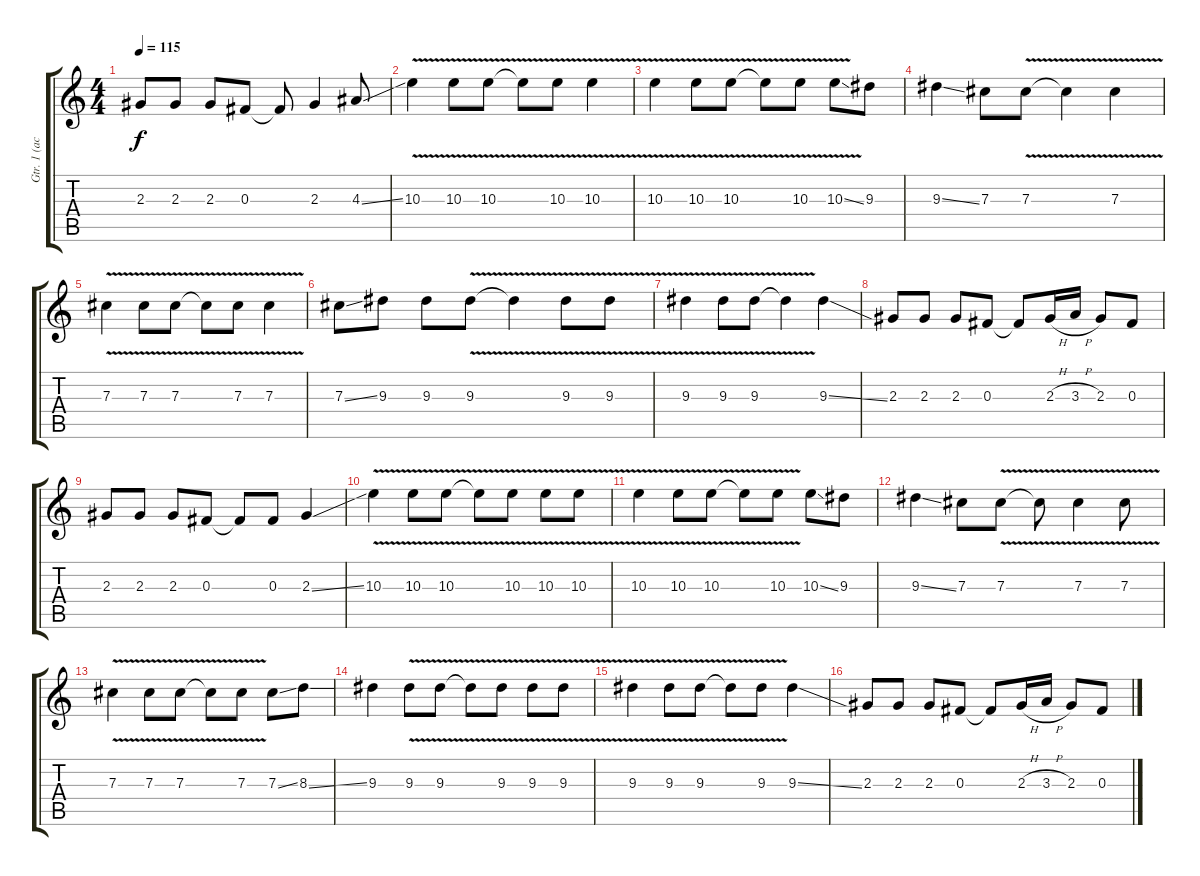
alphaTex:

\track ("Gtr. 1 (acous.)" "Gtr. 1 (ac") {instrument acousticguitarsteel}
\staff {score tabs}
\tuning (Eb4 Bb3 Gb3 Db3 Ab2 Eb2) {hide}
\ts (4 4)
\tempo 115
\clef g2
\ks c
2.3.8{dy f} 2.3.8 2.3.8 0.3.8 0.3{t}.8 2.3.4 4.3{ss}.8 |
10.3{v}.4 10.3{v}.8 10.3{v}.8 10.3{t}.8 10.3{v}.8 10.3{v}.4 |
10.3{v}.4 10.3{v}.8 10.3{v}.8 10.3{t}.8 10.3{v}.8 10.3{v ss}.8 9.3.8 |
9.3{ss}.4 7.3.8 7.3{v}.8 7.3{t}.4 7.3{v}.4 |
7.3{v}.4 7.3{v}.8 7.3{v}.8 7.3{t}.8 7.3{v}.8 7.3{v}.4 |
7.3{ss}.8 9.3.8 9.3.8 9.3{v}.8 9.3{t}.4 9.3{v}.8 9.3{v}.8 |
9.3{v}.4 9.3{v}.8 9.3{v}.8 9.3{t}.4 9.3{ss}.4 |
2.3.8 2.3.8 2.3.8 0.3.8 0.3{t}.8 2.3{h}.16 3.3{h}.16 2.3.8 0.3.8 |
2.3.8 2.3.8 2.3.8 0.3.8 0.3{t}.8 0.3.8 2.3{ss}.4 |
10.3{v}.4 10.3{v}.8 10.3{v}.8 10.3{t}.8 10.3{v}.8 10.3{v}.8 10.3{v}.8 |
10.3{v}.4 10.3{v}.8 10.3{v}.8 10.3{t}.8 10.3{v}.8 10.3{ss}.8 9.3.8 |
9.3{ss}.4 7.3.8 7.3{v}.8 7.3{t}.8 7.3{v}.4 7.3{v}.8 |
7.3{v}.4 7.3{v}.8 7.3{v}.8 7.3{t}.8 7.3{v}.8 7.3{ss}.8 8.3{ss}.8 |
9.3.4 9.3{v}.8 9.3{v}.8 9.3{t}.8 9.3{v}.8 9.3{v}.8 9.3{v}.8 |
9.3{v}.4 9.3{v}.8 9.3{v}.8 9.3{t}.8 9.3{v}.8 9.3{ss}.4 |
2.3.8 2.3.8 2.3.8 0.3.8 0.3{t}.8 2.3{h}.16 3.3{h}.16 2.3.8 0.3.8
